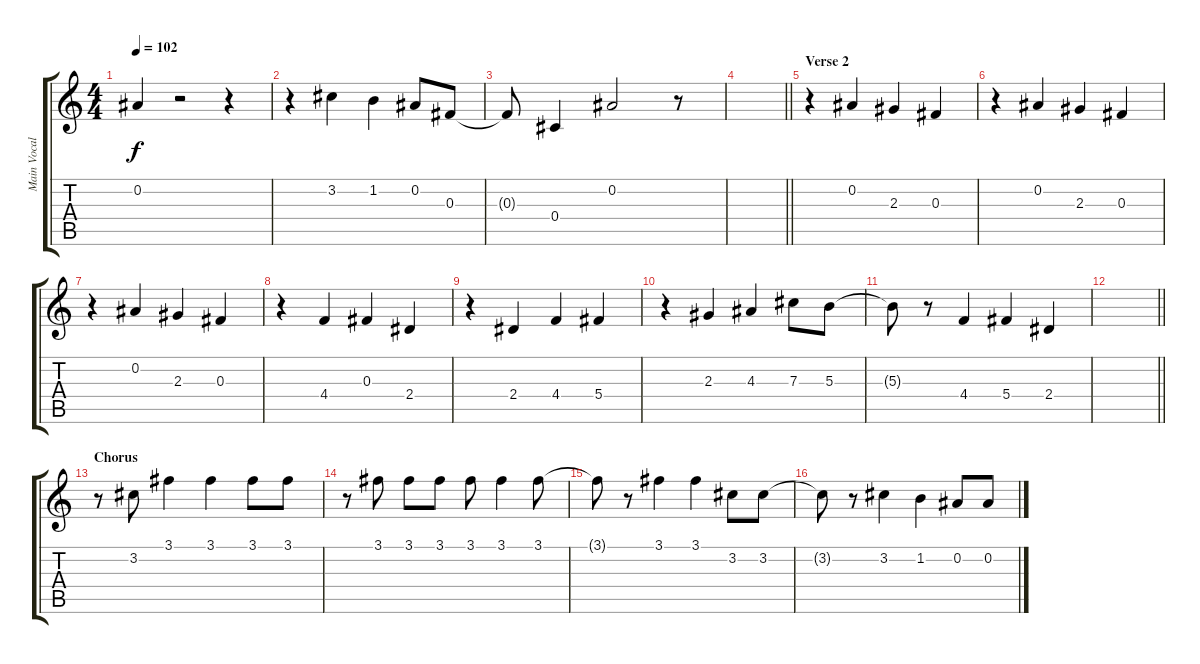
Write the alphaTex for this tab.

\track ("Main Vocals" "Main Vocal") {instrument electricguitarjazz}
\staff {score tabs}
\tuning (Eb4 Bb3 Gb3 Db3 Ab2 Eb2) {hide}
\ts (4 4)
\tempo 102
\clef g2
\ks c
0.2{t}.4{dy f} r.2 r.4 |
r.4 3.2.4 1.2.4 0.2.8 0.3.8 |
0.3{t}.8 0.4.4 0.2.2 r.8 |
\barLineRight lightlight
|
\section ("" "Verse 2")
r.4 0.2.4 2.3.4 0.3.4 |
r.4 0.2.4 2.3.4 0.3.4 |
r.4 0.2.4 2.3.4 0.3.4 |
r.4 4.4.4 0.3.4 2.4.4 |
r.4 2.4.4 4.4.4 5.4.4 |
r.4 2.3.4 4.3.4 7.3.8 5.3.8 |
5.3{t}.8 r.8 4.4.4 5.4.4 2.4.4 |
\barLineRight lightlight
|
\section ("" "Chorus")
r.8 3.2.8 3.1.4 3.1.4 3.1.8 3.1.8 |
r.8 3.1.8 3.1.8 3.1.8 3.1.8 3.1.4 3.1.8 |
3.1{t}.8 r.8 3.1.4 3.1.4 3.2.8 3.2.8 |
3.2{t}.8 r.8 3.2.4 1.2.4 0.2.8 0.2.8
